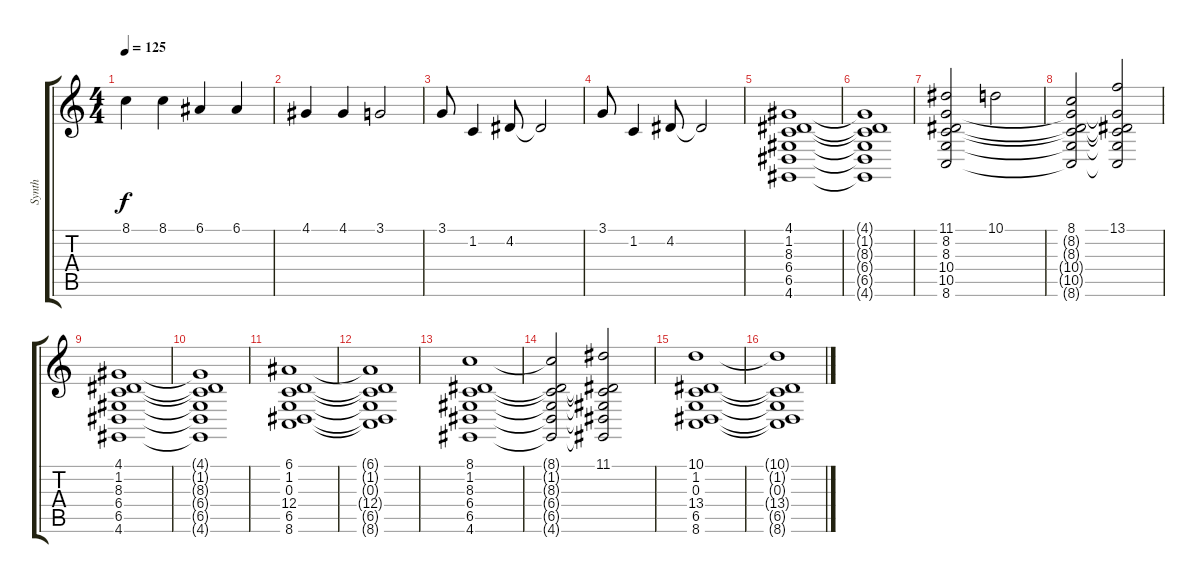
\track ("Synth" "Synth") {instrument lead2sawtooth}
\staff {score tabs}
\tuning (E4 B3 G3 D3 A2 E2) {hide}
\ts (4 4)
\tempo 125
\clef g2
\ks c
8.1.4{dy f volume 13 instrument fx5brightness} 8.1.4 6.1.4 6.1.4 |
4.1.4 4.1.4 3.1.2 |
3.1.8 1.2.4 4.2.8 4.2{t}.2 |
3.1.8 1.2.4 4.2.8 4.2{t}.2 |
(4.1 1.2 8.3 6.4 6.5 4.6).1{balance 8 instrument synthstrings1} |
(4.1{t} 1.2{t} 8.3{t} 6.4{t} 6.5{t} 4.6{t}).1 |
(11.1 8.2 8.3 10.4 10.5 8.6).2{balance 8} 10.1.2 |
(8.1 8.2{t} 8.3{t} 10.4{t} 10.5{t} 8.6{t}).2 (13.1 8.2{t} 8.3{t} 10.4{t} 10.5{t} 8.6{t}).2 |
(4.1 1.2 8.3 6.4 6.5 4.6).1{balance 8 instrument synthstrings1} |
(4.1{t} 1.2{t} 8.3{t} 6.4{t} 6.5{t} 4.6{t}).1 |
(6.1 1.2 0.3 12.4 6.5 8.6).1{balance 8} |
(6.1{t} 1.2{t} 0.3{t} 12.4{t} 6.5{t} 8.6{t}).1 |
(8.1 1.2 8.3 6.4 6.5 4.6).1{balance 8 instrument synthstrings1} |
(8.1{t} 1.2{t} 8.3{t} 6.4{t} 6.5{t} 4.6{t}).2 (11.1 1.2{t} 8.3{t} 6.4{t} 6.5{t} 4.6{t}).2 |
(10.1 1.2 0.3 13.4 6.5 8.6).1{balance 8} |
(10.1{t} 1.2{t} 0.3{t} 13.4{t} 6.5{t} 8.6{t}).1
